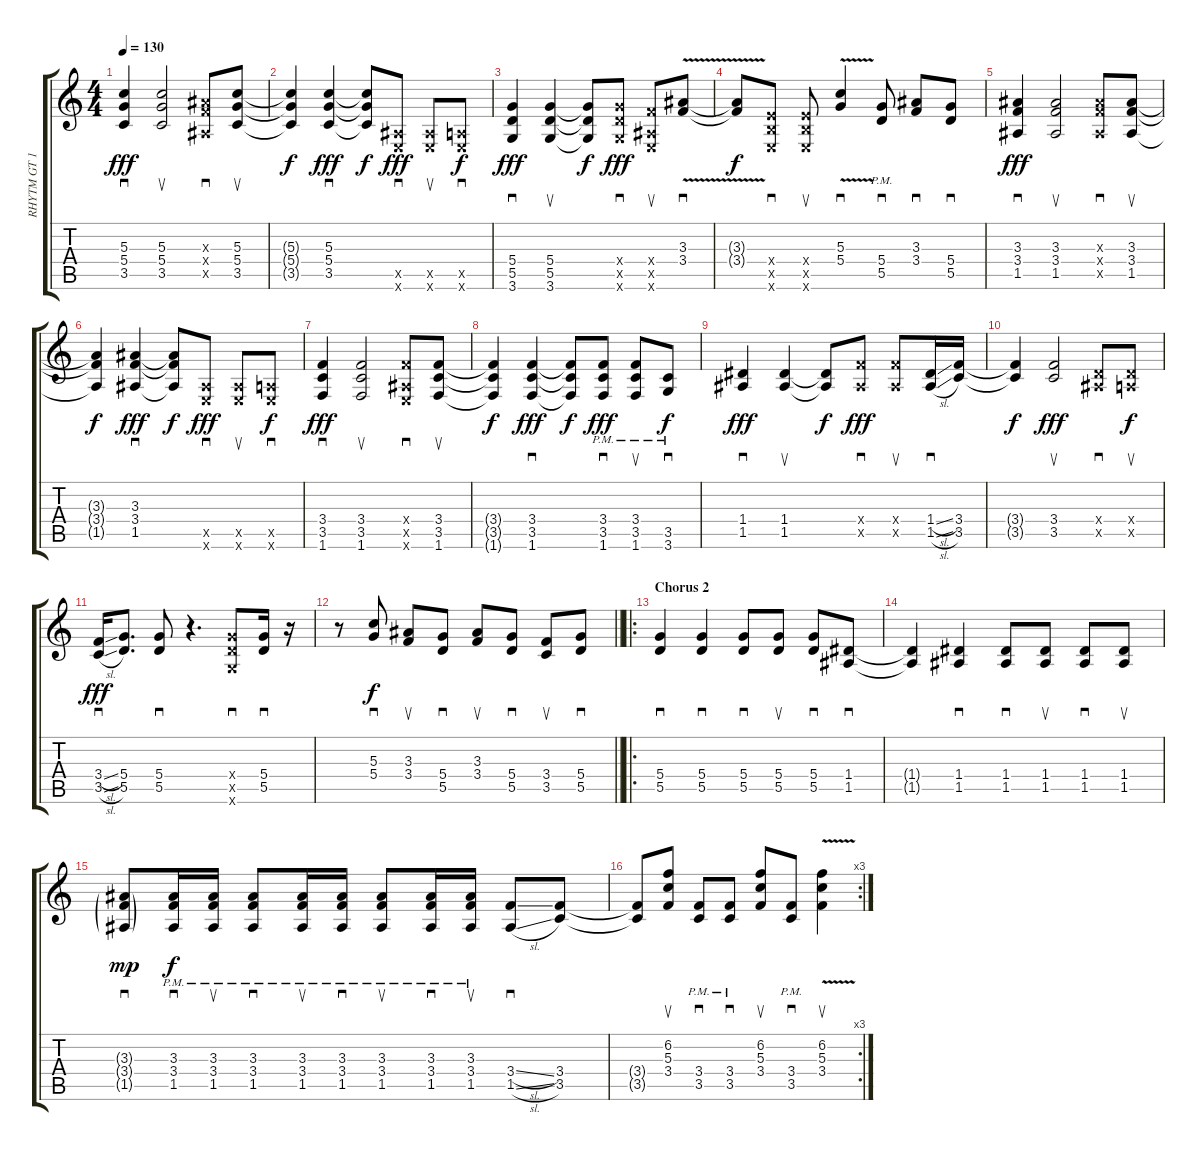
\track ("RHYTM GT 1" "RHYTM GT 1") {instrument distortionguitar}
\staff {score tabs}
\tuning (E4 B3 G3 D3 A2 E2) {hide}
\ts (4 4)
\tempo 130
\clef g2
\ks c
(5.3 5.4 3.5).4{sd dy fff} (5.3 5.4 3.5).2{su} (3.3{x} 3.4{x} 1.5{x}).8{sd} (5.3 5.4 3.5).8{su} |
(5.3{t} 5.4{t} 3.5{t}).4{dy f} (5.3 5.4 3.5).4{sd dy fff} (5.3{t} 5.4{t} 3.5{t}).8{dy f} (1.5{x} 0.6{x}).8{sd dy fff} (1.5{x} 0.6{x}).8{su} (0.5{x} 0.6{x}).8{sd dy f} |
(5.4 5.5 3.6).4{sd dy fff} (5.4 5.5 3.6).4{su} (5.4{t} 5.5{t} 3.6{t}).8{dy f} (5.4{x} 5.5{x} 3.6{x}).8{sd dy fff} (3.4{x} 1.5{x} 0.6{x}).8{su} (3.3{v} 3.4{v}).8{sd} |
(3.3{t} 3.4{t}).8{dy f} (2.4{x} 2.5{x} 0.6{x}).8{sd} (2.4{x} 2.5{x} 0.6{x}).8{su} (5.3{v} 5.4{v}).4{sd} (5.4 5.5{pm}).8{sd} (3.3 3.4).8{sd} (5.4 5.5).8{sd} |
(3.3 3.4 1.5).4{sd dy fff} (3.3 3.4 1.5).2{su} (3.3{x} 3.4{x} 1.5{x}).8{sd} (3.3 3.4 1.5).8{su} |
(3.3{t} 3.4{t} 1.5{t}).4{dy f} (3.3 3.4 1.5).4{sd dy fff} (3.3{t} 3.4{t} 1.5{t}).8{dy f} (1.5{x} 0.6{x}).8{sd dy fff} (1.5{x} 0.6{x}).8{su} (0.5{x} 0.6{x}).8{sd dy f} |
(3.4 3.5 1.6).4{sd dy fff} (3.4 3.5 1.6).2{su} (3.4{x} 1.5{x} 0.6{x}).8{sd} (3.4 3.5 1.6).8{su} |
(3.4{t} 3.5{t} 1.6{t}).4{dy f} (3.4 3.5 1.6).4{sd dy fff} (3.4{t} 3.5{t} 1.6{t}).8{dy f} (3.4 3.5 1.6{pm}).8{sd dy fff} (3.4 3.5 1.6{pm}).8{su} (3.5 3.6{pm}).8{sd dy f} |
(1.4 1.5).4{sd dy fff} (1.4 1.5).4{su} (1.4{t} 1.5{t}).8{dy f} (3.4{x} 1.5{x}).8{sd dy fff} (3.4{x} 1.5{x}).8{su} (1.4{sl} 1.5{sl}).16{sd} (3.4 3.5).16 |
(3.4{t} 3.5{t}).4{dy f} (3.4 3.5).2{su dy fff} (0.4{x} 1.5{x}).8{sd} (0.4{x} 0.5{x}).8{su dy f} |
(3.4{sl} 3.5{sl}).16{sd dy fff} (5.4 5.5).8{d} (5.4 5.5).8{sd} r.4{d} (5.4{x} 5.5{x} 3.6{x}).8{sd} (5.4 5.5).16{sd} r.16 |
\barLineRight lightlight
r.8 (5.3 5.4).8{sd dy f} (3.3 3.4).8{su} (5.4 5.5).8{sd} (3.3 3.4).8{su} (5.4 5.5).8{sd} (3.4 3.5).8{su} (5.4 5.5).8{sd} |
\ro
\section ("" "Chorus 2")
(5.4 5.5).4{sd} (5.4 5.5).4{sd} (5.4 5.5).8{sd} (5.4 5.5).8{su} (5.4 5.5).8{sd} (1.4 1.5).8{sd} |
(1.4{t} 1.5{t}).4 (1.4 1.5).4{sd} (1.4 1.5).8{sd} (1.4 1.5).8{su} (1.4 1.5).8{sd} (1.4 1.5).8{su} |
(3.3{g} 3.4{g} 1.5{g}).8{sd dy mp} (3.3 3.4 1.5{pm}).16{sd dy f} (3.3 3.4 1.5{pm}).16{su} (3.3 3.4 1.5{pm}).8{sd} (3.3 3.4 1.5{pm}).16{su} (3.3 3.4 1.5{pm}).16{sd} (3.3 3.4 1.5{pm}).8{su} (3.3 3.4 1.5{pm}).16{sd} (3.3 3.4 1.5{pm}).16{su} (3.4{sl} 1.5{sl}).8{sd} (3.4 3.5).8 |
\rc 3
(3.4{t} 3.5{t}).8 (6.2 5.3 3.4).8{su} (3.4 3.5{pm}).8{sd} (3.4 3.5{pm}).8{sd} (6.2 5.3 3.4).8{su} (3.4 3.5{pm}).8{sd} (6.2{v} 5.3{v} 3.4{v}).4{su}
